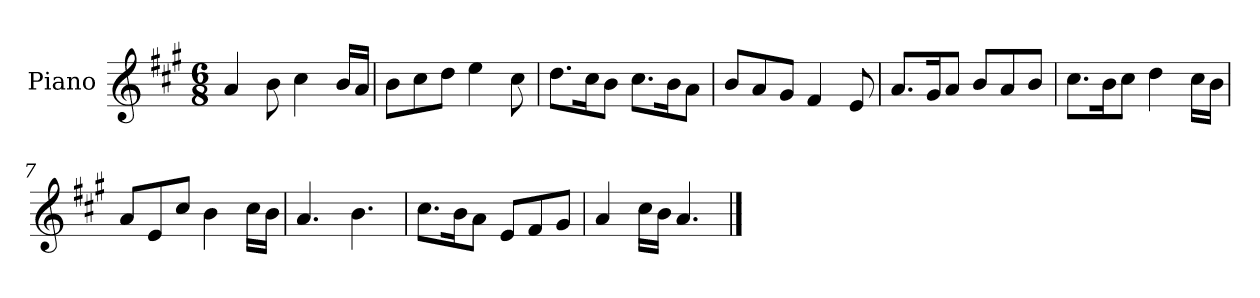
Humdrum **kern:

**kern
*part1
*staff1
*I"Piano
*I'Pno.
*clefG2
*k[f#c#g#]
*M6/8
*MM120
=1
4a/
8b\
4cc#\
16b/LL
16a/JJ
=2
8b\L
8cc#\
8dd\J
4ee\
8cc#\
=3
8.dd\L
16cc#\K
8b\J
8.cc#\L
16b\K
8a\J
=4
8b/L
8a/
8g#/J
4f#/
8e/
=5
8.a/L
16g#/K
8a/J
8b/L
8a/
8b/J
=6
8.cc#\L
16b\K
8cc#\J
4dd\
16cc#\LL
16b\JJ
=7
8a/L
8e/
8cc#/J
4b\
16cc#\LL
16b\JJ
=8
4.a/
4.b\
!!LO:LB:g=z
=9
8.cc#\L
16b\K
8a\J
8e/L
8f#/
8g#/J
=10
4a/
16cc#\LL
16b\JJ
4.a/
==
*-
